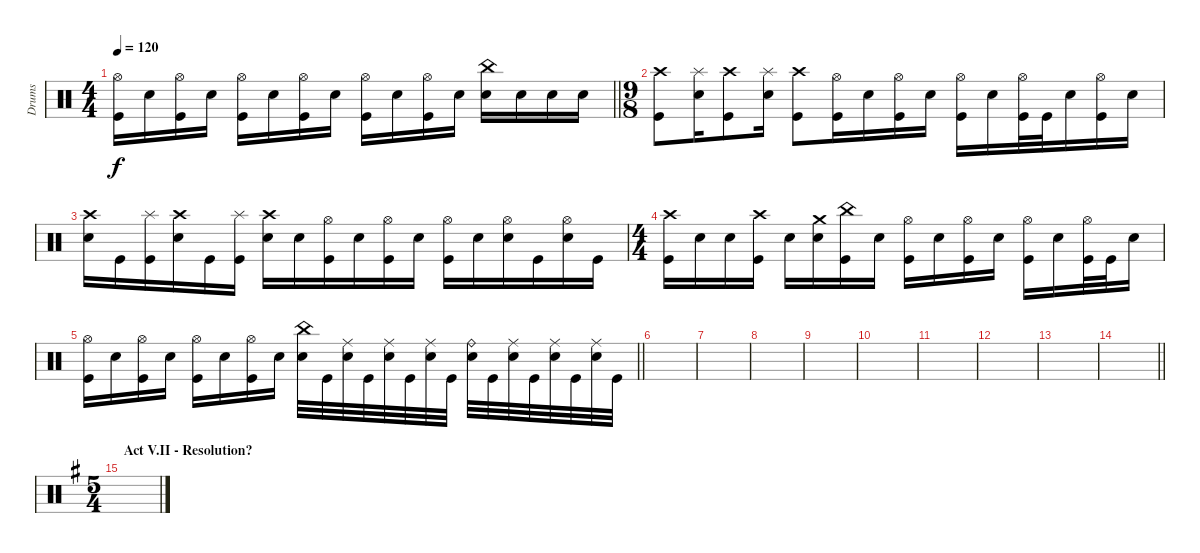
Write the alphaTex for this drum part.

\track ("Drums" "Drums") {instrument percussion}
\staff
\articulation defaults
\ts (4 4)
\tempo 120
\clef neutral
\barLineRight lightlight
\ks c
("Hi-Hat (open)" "Kick (hit)").16{dy f} "Electric Snare (hit)".16 ("Hi-Hat (open)" "Kick (hit)").16 "Electric Snare (hit)".16 ("Hi-Hat (open)" "Kick (hit)").16 "Electric Snare (hit)".16 ("Hi-Hat (open)" "Kick (hit)").16 "Electric Snare (hit)".16 ("Hi-Hat (open)" "Kick (hit)").16 "Electric Snare (hit)".16 ("Hi-Hat (open)" "Kick (hit)").16 "Electric Snare (hit)".16 ("China (hit)" "Electric Snare (hit)").16 "Electric Snare (hit)".16 "Electric Snare (hit)".16 "Electric Snare (hit)".16 |
\ts (9 8)
("Crash high (hit)" "Kick (hit)").8 ("Splash (hit)" "Electric Snare (hit)").16 ("Crash high (hit)" "Kick (hit)").8 ("Splash (hit)" "Electric Snare (hit)").16 ("Crash high (hit)" "Kick (hit)").8 ("Hi-Hat (open)" "Kick (hit)").16 "Electric Snare (hit)".16 ("Hi-Hat (open)" "Kick (hit)").16 "Electric Snare (hit)".16 ("Hi-Hat (open)" "Kick (hit)").16 "Electric Snare (hit)".16 ("Hi-Hat (open)" "Kick (hit)").32 "Kick (hit)".32 "Electric Snare (hit)".16 ("Hi-Hat (open)" "Kick (hit)").16 "Electric Snare (hit)".16 |
("Crash high (hit)" "Electric Snare (hit)").16 "Kick (hit)".16 ("Splash (hit)" "Kick (hit)").16 ("Crash high (hit)" "Electric Snare (hit)").16 "Kick (hit)".16 ("Splash (hit)" "Kick (hit)").16 ("Crash high (hit)" "Electric Snare (hit)").16 "Electric Snare (hit)".16 ("Hi-Hat (open)" "Kick (hit)").16 "Electric Snare (hit)".16 ("Hi-Hat (open)" "Kick (hit)").16 "Electric Snare (hit)".16 ("Hi-Hat (open)" "Kick (hit)").16 "Electric Snare (hit)".16 ("Hi-Hat (open)" "Electric Snare (hit)").16 "Kick (hit)".16 ("Hi-Hat (open)" "Electric Snare (hit)").16 "Kick (hit)".16 |
\ts (4 4)
("Crash high (hit)" "Kick (hit)").16 "Electric Snare (hit)".16 "Electric Snare (hit)".16 ("Crash high (hit)" "Kick (hit)").16 "Electric Snare (hit)".16 ("Crash medium (hit)" "Electric Snare (hit)").16 ("China (hit)" "Kick (hit)").16 "Electric Snare (hit)".16 ("Hi-Hat (open)" "Kick (hit)").16 "Electric Snare (hit)".16 ("Hi-Hat (open)" "Kick (hit)").16 "Electric Snare (hit)".16 ("Hi-Hat (open)" "Kick (hit)").16 "Electric Snare (hit)".16 ("Hi-Hat (open)" "Kick (hit)").32 "Kick (hit)".32 "Electric Snare (hit)".16 |
\barLineRight lightlight
("Hi-Hat (open)" "Kick (hit)").16 "Electric Snare (hit)".16 ("Hi-Hat (open)" "Kick (hit)").16 "Electric Snare (hit)".16 ("Hi-Hat (open)" "Kick (hit)").16 "Electric Snare (hit)".16 ("Hi-Hat (open)" "Kick (hit)").16 "Electric Snare (hit)".16 ("China (hit)" "Electric Snare (hit)").32 "Kick (hit)".32 ("Ride (middle)" "Electric Snare (hit)").32 "Kick (hit)".32 ("Ride (middle)" "Electric Snare (hit)").32 "Kick (hit)".32 ("Ride (middle)" "Electric Snare (hit)").32 "Kick (hit)".32 ("Ride (bell)" "Electric Snare (hit)").32 "Kick (hit)".32 ("Ride (middle)" "Electric Snare (hit)").32 "Kick (hit)".32 ("Ride (middle)" "Electric Snare (hit)").32 "Kick (hit)".32 ("Ride (middle)" "Electric Snare (hit)").32 "Kick (hit)".32 |
|
|
|
|
|
|
|
|
\barLineRight lightlight
|
\ts (5 4)
\section ("" "Act V.II - Resolution?")
\ks eminor
